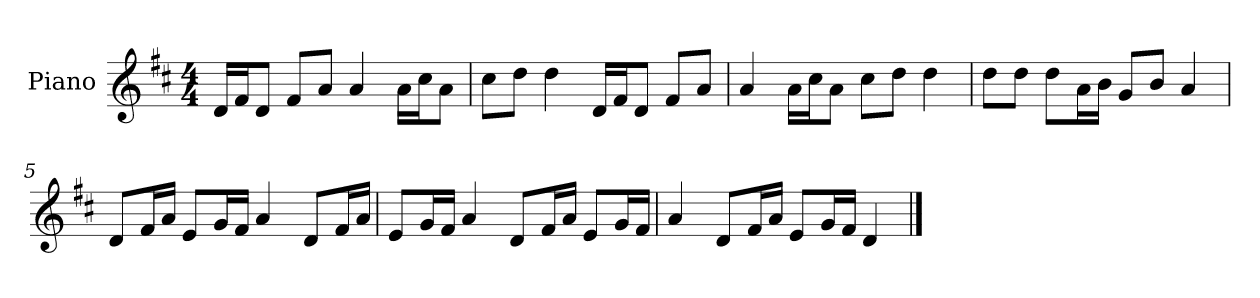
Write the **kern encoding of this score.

**kern
*part1
*staff1
*I"Piano
*I'P-no
*clefG2
*k[f#c#]
*M4/4
*MM90
=1
16d/LL
16f#/J
8d/J
8f#/L
8a/J
4a/
16a\LL
16cc#\J
8a\J
=2
8cc#\L
8dd\J
4dd\
16d/LL
16f#/J
8d/J
8f#/L
8a/J
=3
4a/
16a\LL
16cc#\J
8a\J
8cc#\L
8dd\J
4dd\
=4
8dd\L
8dd\J
8dd\L
16a\L
16b\JJ
8g/L
8b/J
4a/
!!LO:LB:g=z
=5
8d/L
16f#/L
16a/JJ
8e/L
16g/L
16f#/JJ
4a/
8d/L
16f#/L
16a/JJ
=6
8e/L
16g/L
16f#/JJ
4a/
8d/L
16f#/L
16a/JJ
8e/L
16g/L
16f#/JJ
=7
4a/
8d/L
16f#/L
16a/JJ
8e/L
16g/L
16f#/JJ
4d/
==
*-
